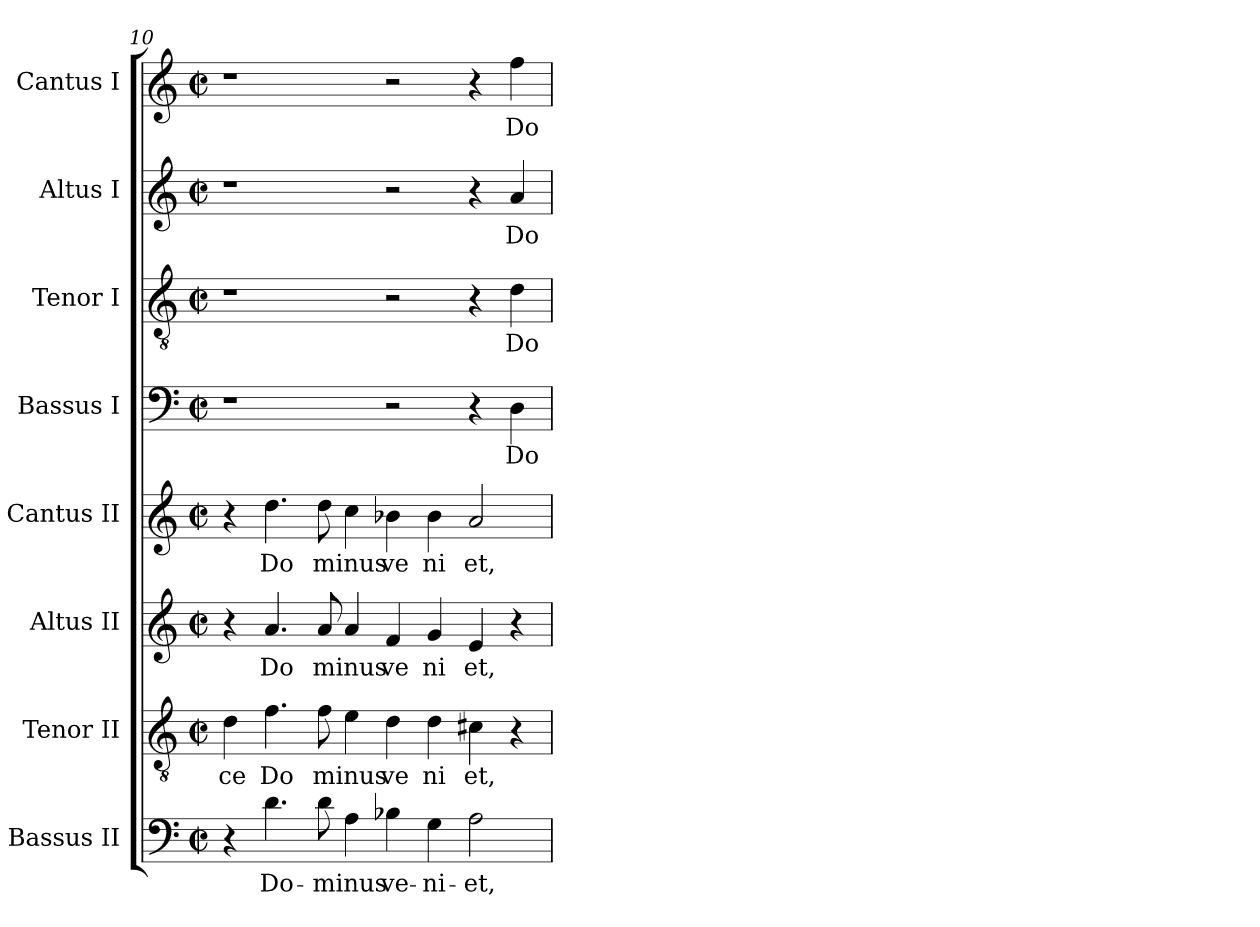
**kern	**text	**kern	**text	**kern	**text	**kern	**text	**kern	**text	**kern	**text	**kern	**text	**kern	**text
*part8	*part8	*part7	*part7	*part6	*part6	*part5	*part5	*part4	*part4	*part3	*part3	*part2	*part2	*part1	*part1
*staff8	*staff8	*staff7	*staff7	*staff6	*staff6	*staff5	*staff5	*staff4	*staff4	*staff3	*staff3	*staff2	*staff2	*staff1	*staff1
*I"Bassus II	*	*I"Tenor II	*	*I"Altus II	*	*I"Cantus II	*	*I"Bassus I	*	*I"Tenor I	*	*I"Altus I	*	*I"Cantus I	*
!!LO:PB:g=z
*clefF4	*	*clefGv2	*	*clefG2	*	*clefG2	*	*clefF4	*	*clefGv2	*	*clefG2	*	*clefG2	*
*M2/2	*	*M2/2	*	*M2/2	*	*M2/2	*	*M2/2	*	*M2/2	*	*M2/2	*	*M2/2	*
*met(c|)	*	*met(c|)	*	*met(c|)	*	*met(c|)	*	*met(c|)	*	*met(c|)	*	*met(c|)	*	*met(c|)	*
=10	=10	=10	=10	=10	=10	=10	=10	=10	=10	=10	=10	=10	=10	=10	=10
!	!	!	!LO:LY:b:cj	!	!	!	!	!	!	!	!	!	!	!	!
4r	.	4d\	ce	4r	.	4r	.	1r	.	1r	.	1r	.	1r	.
!	!LO:LY:b:cj	!	!LO:LY:b:cj	!	!LO:LY:b:cj	!	!LO:LY:b:cj	!	!	!	!	!	!	!	!
4.d\	Do-	4.f\	Do	4.a/	Do	4.dd\	Do	.	.	.	.	.	.	.	.
!	!LO:LY:b	!	!LO:LY:b	!	!LO:LY:b	!	!LO:LY:b	!	!	!	!	!	!	!	!
8d\	-minus	8f\	minus	8a/	minus	8dd\	minus	.	.	.	.	.	.	.	.
4A\	.	4e\	.	4a/	.	4cc\	.	.	.	.	.	.	.	.	.
!	!LO:LY:b:cj	!	!LO:LY:b:cj	!	!LO:LY:b:cj	!	!LO:LY:b:cj	!	!	!	!	!	!	!	!
4B-X\	ve-	4d\	ve	4f/	ve	4b-X\	ve	2r	.	2r	.	2r	.	2r	.
!	!LO:LY:b:cj	!	!LO:LY:b:cj	!	!LO:LY:b:cj	!	!LO:LY:b:cj	!	!	!	!	!	!	!	!
4G\	-ni-	4d\	ni	4g/	ni	4b-\	ni	.	.	.	.	.	.	.	.
!	!LO:LY:b:cj	!	!LO:LY:b:cj	!	!LO:LY:b:cj	!	!LO:LY:b:cj	!	!	!	!	!	!	!	!
2A\	-et,	4c#X\	et,	4e/	et,	2a/	et,	4r	.	4r	.	4r	.	4r	.
!	!	!	!	!	!	!	!	!	!LO:LY:b	!	!LO:LY:b	!	!LO:LY:b	!	!LO:LY:b
.	.	4r	.	4r	.	.	.	4D\	Do	4d\	Do	4a/	Do-	4ff\	Do
=	=	=	=	=	=	=	=	=	=	=	=	=	=	=	=
*-	*-	*-	*-	*-	*-	*-	*-	*-	*-	*-	*-	*-	*-	*-	*-
